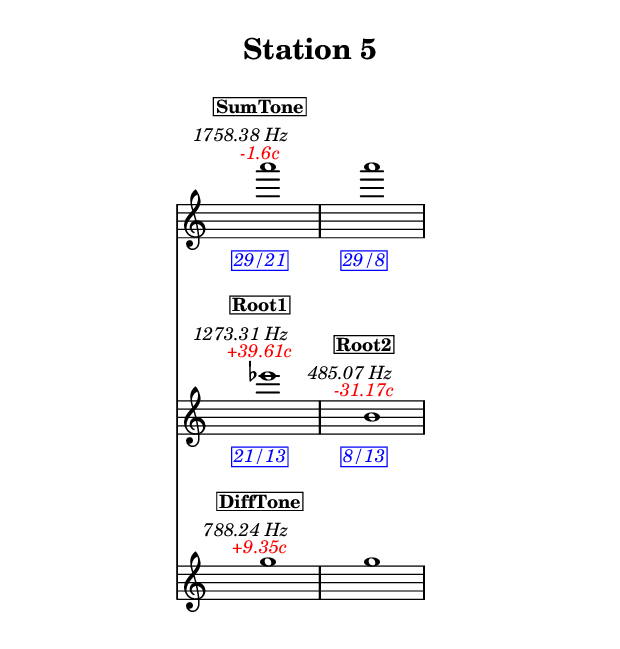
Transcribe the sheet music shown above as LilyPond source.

\version "2.20.0"
\language "english"

#(set-default-paper-size "a6" 'portrait)
#(set-global-staff-size 16)

\header {
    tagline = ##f
    title = \markup {
        \pad-around
            #3
            "Station 5"
        }
}

\layout {
    indent = #25
}

\paper {
    systems-per-page = 1
}

\score {
    \new Score
    <<
        \new Staff
        \with
        {
            \remove Time_signature_engraver
        }
        {
            \clef "treble"
            a'''1
            - \tweak color #red
            ^ \markup {
                \halign
                    #0
                    \italic
                        {
                            -1.6c
                        }
                }
            ^ \markup {
                \halign
                    #1
                    \italic
                        {
                            1758.38
                            Hz
                        }
                }
            ^ \markup {
                \pad-around
                    #1
                    \box
                        \vcenter
                            \halign
                                #0
                                \bold
                                    {
                                        SumTone
                                    }
                }
            - \tweak color #blue
            _ \markup {
                \pad-around
                    #1
                    \box
                        \halign
                            #0
                            \italic
                                {
                                    29/21
                                }
                }
            \override Score.NonMusicalPaperColumn.padding = #5
            \clef "treble"
            a'''1
            - \tweak color #blue
            _ \markup {
                \pad-around
                    #1
                    \box
                        \halign
                            #0
                            \italic
                                {
                                    29/8
                                }
                }
        }
        \new Staff
        \with
        {
            \remove Time_signature_engraver
        }
        {
            \clef "treble"
            ef'''1
            - \tweak color #red
            ^ \markup {
                \halign
                    #0
                    \italic
                        {
                            +39.61c
                        }
                }
            ^ \markup {
                \halign
                    #1
                    \italic
                        {
                            1273.31
                            Hz
                        }
                }
            ^ \markup {
                \pad-around
                    #1
                    \box
                        \vcenter
                            \halign
                                #0
                                \bold
                                    {
                                        Root1
                                    }
                }
            - \tweak color #blue
            _ \markup {
                \pad-around
                    #1
                    \box
                        \halign
                            #0
                            \italic
                                {
                                    21/13
                                }
                }
            \clef "treble"
            b'1
            - \tweak color #red
            ^ \markup {
                \halign
                    #0
                    \italic
                        {
                            -31.17c
                        }
                }
            ^ \markup {
                \halign
                    #1
                    \italic
                        {
                            485.07
                            Hz
                        }
                }
            ^ \markup {
                \pad-around
                    #1
                    \box
                        \vcenter
                            \halign
                                #0
                                \bold
                                    {
                                        Root2
                                    }
                }
            - \tweak color #blue
            _ \markup {
                \pad-around
                    #1
                    \box
                        \halign
                            #0
                            \italic
                                {
                                    8/13
                                }
                }
        }
        \new Staff
        \with
        {
            \remove Time_signature_engraver
        }
        {
            \clef "treble"
            g''1
            - \tweak color #red
            ^ \markup {
                \halign
                    #0
                    \italic
                        {
                            +9.35c
                        }
                }
            ^ \markup {
                \halign
                    #1
                    \italic
                        {
                            788.24
                            Hz
                        }
                }
            ^ \markup {
                \pad-around
                    #1
                    \box
                        \vcenter
                            \halign
                                #0
                                \bold
                                    {
                                        DiffTone
                                    }
                }
            \clef "treble"
            g''1
        }
    >>
}